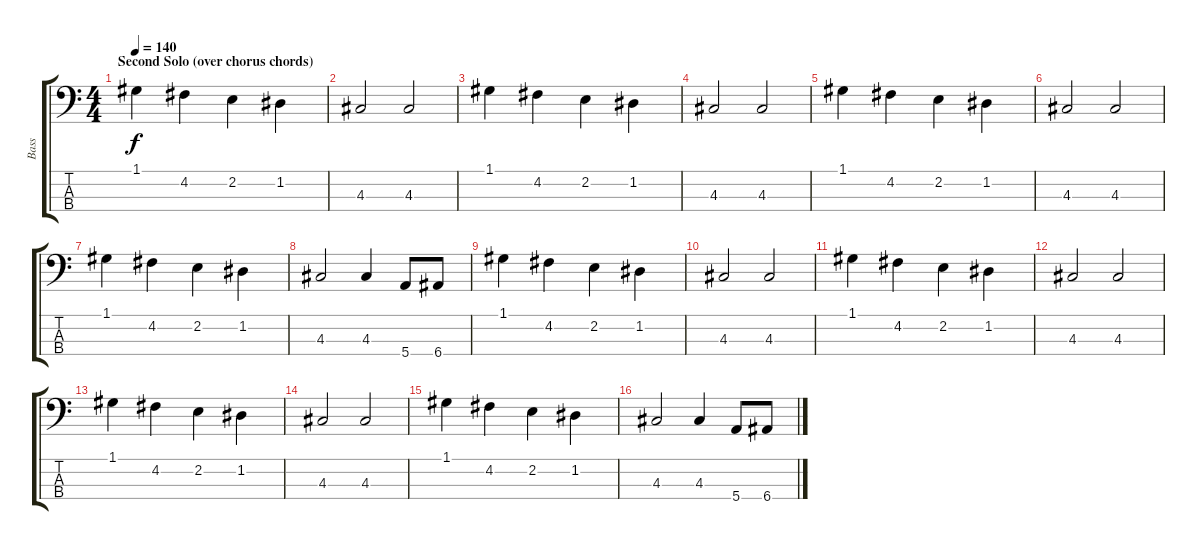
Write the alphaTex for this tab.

\track ("Bass" "Bass") {instrument electricbassfinger}
\staff {score tabs}
\tuning (G2 D2 A1 E1) {hide}
\ts (4 4)
\section ("" "Second Solo (over chorus chords)")
\tempo 140
\clef f4
\ks c
1.1.4{dy f} 4.2.4 2.2.4 1.2.4 |
4.3.2 4.3.2 |
1.1.4 4.2.4 2.2.4 1.2.4 |
4.3.2 4.3.2 |
1.1.4 4.2.4 2.2.4 1.2.4 |
4.3.2 4.3.2 |
1.1.4 4.2.4 2.2.4 1.2.4 |
4.3.2 4.3.4 5.4.8 6.4.8 |
1.1.4 4.2.4 2.2.4 1.2.4 |
4.3.2 4.3.2 |
1.1.4 4.2.4 2.2.4 1.2.4 |
4.3.2 4.3.2 |
1.1.4 4.2.4 2.2.4 1.2.4 |
4.3.2 4.3.2 |
1.1.4 4.2.4 2.2.4 1.2.4 |
4.3.2 4.3.4 5.4.8 6.4.8
